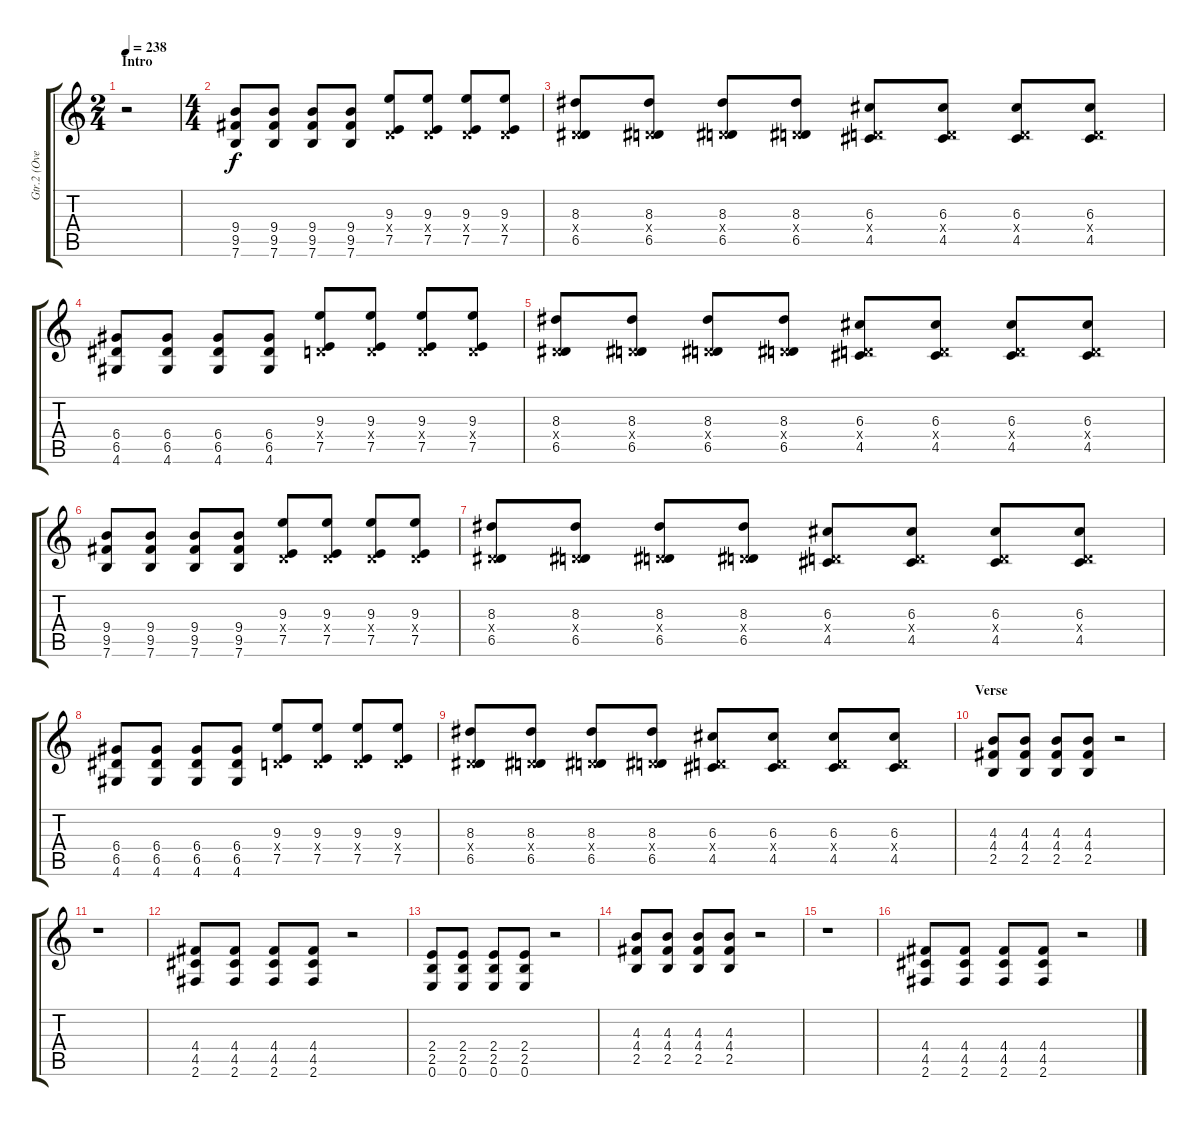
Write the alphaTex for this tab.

\track ("Gtr.2 (Overdriven)" "Gtr.2 (Ove") {instrument overdrivenguitar}
\staff {score tabs}
\tuning (E4 B3 G3 D3 A2 E2) {hide}
\ts (2 4)
\section ("" "Intro")
\tempo 238
\clef g2
\ks c
r.2{dy f instrument overdrivenguitar} |
\ts (4 4)
(9.4 9.5 7.6).8 (9.4 9.5 7.6).8 (9.4 9.5 7.6).8 (9.4 9.5 7.6).8 (9.3 0.4{x} 7.5).8 (9.3 0.4{x} 7.5).8 (9.3 0.4{x} 7.5).8 (9.3 0.4{x} 7.5).8 |
(8.3 0.4{x} 6.5).8 (8.3 0.4{x} 6.5).8 (8.3 0.4{x} 6.5).8 (8.3 0.4{x} 6.5).8 (6.3 0.4{x} 4.5).8 (6.3 0.4{x} 4.5).8 (6.3 0.4{x} 4.5).8 (6.3 0.4{x} 4.5).8 |
(6.4 6.5 4.6).8 (6.4 6.5 4.6).8 (6.4 6.5 4.6).8 (6.4 6.5 4.6).8 (9.3 0.4{x} 7.5).8 (9.3 0.4{x} 7.5).8 (9.3 0.4{x} 7.5).8 (9.3 0.4{x} 7.5).8 |
(8.3 0.4{x} 6.5).8 (8.3 0.4{x} 6.5).8 (8.3 0.4{x} 6.5).8 (8.3 0.4{x} 6.5).8 (6.3 0.4{x} 4.5).8 (6.3 0.4{x} 4.5).8 (6.3 0.4{x} 4.5).8 (6.3 0.4{x} 4.5).8 |
(9.4 9.5 7.6).8 (9.4 9.5 7.6).8 (9.4 9.5 7.6).8 (9.4 9.5 7.6).8 (9.3 0.4{x} 7.5).8 (9.3 0.4{x} 7.5).8 (9.3 0.4{x} 7.5).8 (9.3 0.4{x} 7.5).8 |
(8.3 0.4{x} 6.5).8 (8.3 0.4{x} 6.5).8 (8.3 0.4{x} 6.5).8 (8.3 0.4{x} 6.5).8 (6.3 0.4{x} 4.5).8 (6.3 0.4{x} 4.5).8 (6.3 0.4{x} 4.5).8 (6.3 0.4{x} 4.5).8 |
(6.4 6.5 4.6).8 (6.4 6.5 4.6).8 (6.4 6.5 4.6).8 (6.4 6.5 4.6).8 (9.3 0.4{x} 7.5).8 (9.3 0.4{x} 7.5).8 (9.3 0.4{x} 7.5).8 (9.3 0.4{x} 7.5).8 |
(8.3 0.4{x} 6.5).8 (8.3 0.4{x} 6.5).8 (8.3 0.4{x} 6.5).8 (8.3 0.4{x} 6.5).8 (6.3 0.4{x} 4.5).8 (6.3 0.4{x} 4.5).8 (6.3 0.4{x} 4.5).8 (6.3 0.4{x} 4.5).8 |
\section ("" "Verse")
(4.3 4.4 2.5).8 (4.3 4.4 2.5).8 (4.3 4.4 2.5).8 (4.3 4.4 2.5).8 r.2 |
r.1 |
(4.4 4.5 2.6).8 (4.4 4.5 2.6).8 (4.4 4.5 2.6).8 (4.4 4.5 2.6).8 r.2 |
(2.4 2.5 0.6).8 (2.4 2.5 0.6).8 (2.4 2.5 0.6).8 (2.4 2.5 0.6).8 r.2 |
(4.3 4.4 2.5).8 (4.3 4.4 2.5).8 (4.3 4.4 2.5).8 (4.3 4.4 2.5).8 r.2 |
r.1 |
(4.4 4.5 2.6).8 (4.4 4.5 2.6).8 (4.4 4.5 2.6).8 (4.4 4.5 2.6).8 r.2
